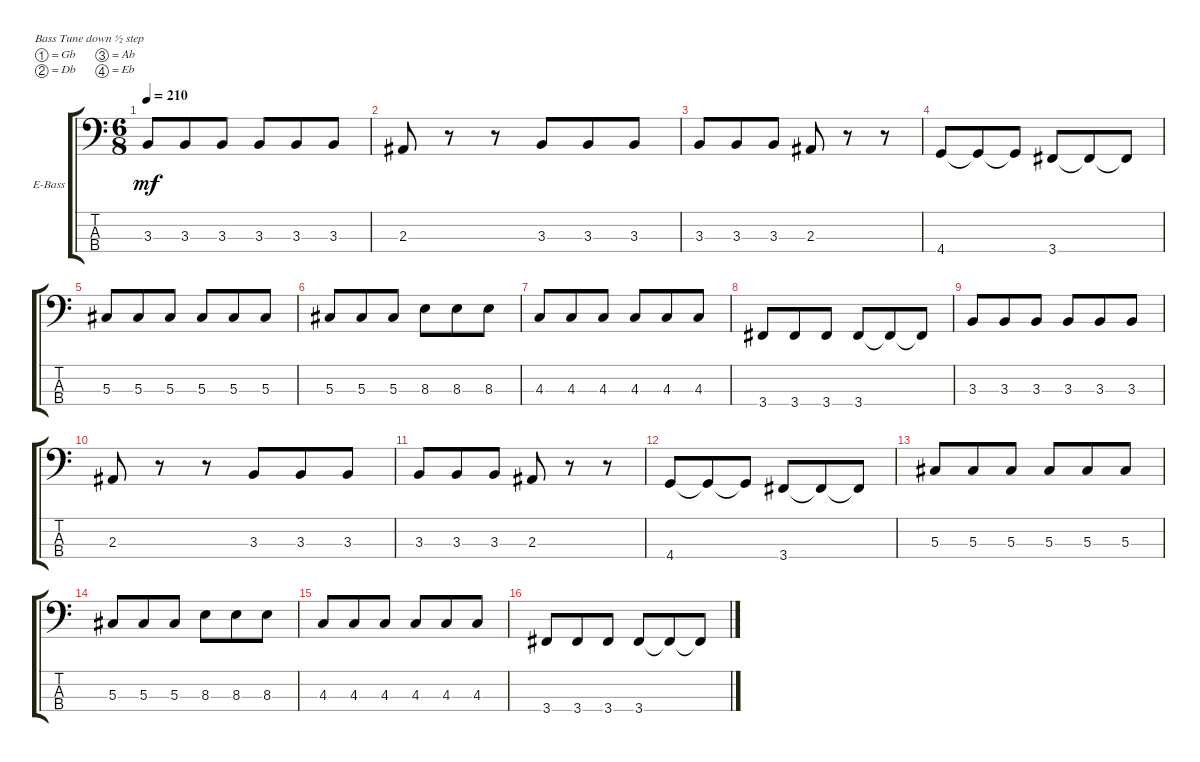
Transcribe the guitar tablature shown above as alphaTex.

\bracketExtendMode groupsimilarinstruments
\firstSystemTrackNameOrientation horizontal
\otherSystemsTrackNameOrientation horizontal
\track ("Electric Bass" "E-Bass") {instrument electricbassfinger}
\staff {score tabs}
\tuning (Gb2 Db2 Ab1 Eb1)
\ts (6 8)
\tempo 210
\clef f4
\ks c
3.3.8{dy mf} 3.3.8 3.3.8 3.3.8 3.3.8 3.3.8 |
2.3.8 r.8 r.8 3.3.8 3.3.8 3.3.8 |
3.3.8 3.3.8 3.3.8 2.3.8 r.8 r.8 |
4.4.8 4.4{t}.8 4.4{t}.8 3.4.8 3.4{t}.8 3.4{t}.8 |
5.3.8 5.3.8 5.3.8 5.3.8 5.3.8 5.3.8 |
5.3.8 5.3.8 5.3.8 8.3.8 8.3.8 8.3.8 |
4.3.8 4.3.8 4.3.8 4.3.8 4.3.8 4.3.8 |
3.4.8 3.4.8 3.4.8 3.4.8 3.4{t}.8 3.4{t}.8 |
3.3.8 3.3.8 3.3.8 3.3.8 3.3.8 3.3.8 |
2.3.8 r.8 r.8 3.3.8 3.3.8 3.3.8 |
3.3.8 3.3.8 3.3.8 2.3.8 r.8 r.8 |
4.4.8 4.4{t}.8 4.4{t}.8 3.4.8 3.4{t}.8 3.4{t}.8 |
5.3.8 5.3.8 5.3.8 5.3.8 5.3.8 5.3.8 |
5.3.8 5.3.8 5.3.8 8.3.8 8.3.8 8.3.8 |
4.3.8 4.3.8 4.3.8 4.3.8 4.3.8 4.3.8 |
3.4.8 3.4.8 3.4.8 3.4.8 3.4{t}.8 3.4{t}.8
